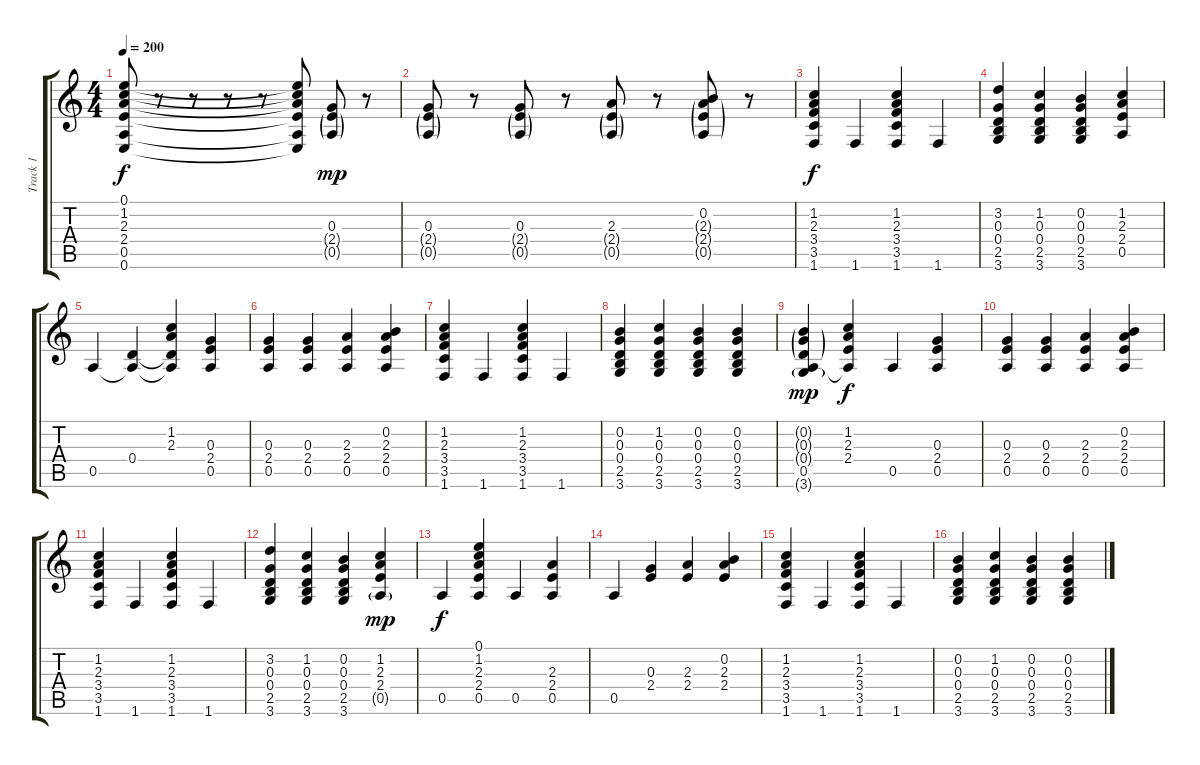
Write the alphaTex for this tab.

\track ("Track 1" "Track 1") {instrument acousticguitarsteel}
\staff {score tabs}
\tuning (E4 B3 G3 D3 A2 E2) {hide}
\ts (4 4)
\tempo 200
\clef g2
\ks c
(0.1 1.2 2.3 2.4 0.5 0.6).8{dy f} r.8 r.8 r.8 r.8 (0.1{t} 1.2{t} 2.3{t} 2.4{t} 0.5{t} 0.6{t}).8 (0.3 2.4{g} 0.5{g}).8{dy mp} r.8 |
(0.3 2.4{g} 0.5{g}).8 r.8 (0.3 2.4{g} 0.5{g}).8 r.8 (2.3 2.4{g} 0.5{g}).8 r.8 (0.2 2.3{g} 2.4{g} 0.5{g}).8 r.8 |
(1.2 2.3 3.4 3.5 1.6).4{dy f} 1.6.4 (1.2 2.3 3.4 3.5 1.6).4 1.6.4 |
(3.2 0.3 0.4 2.5 3.6).4 (1.2 0.3 0.4 2.5 3.6).4 (0.2 0.3 0.4 2.5 3.6).4 (1.2 2.3 2.4 0.5).4 |
0.5.4 (0.4 0.5{t}).4 (1.2 2.3 0.4{t} 0.5{t}).4 (0.3 2.4 0.5).4 |
(0.3 2.4 0.5).4 (0.3 2.4 0.5).4 (2.3 2.4 0.5).4 (0.2 2.3 2.4 0.5).4 |
(1.2 2.3 3.4 3.5 1.6).4 1.6.4 (1.2 2.3 3.4 3.5 1.6).4 1.6.4 |
(0.2 0.3 0.4 2.5 3.6).4 (1.2 0.3 0.4 2.5 3.6).4 (0.2 0.3 0.4 2.5 3.6).4 (0.2 0.3 0.4 2.5 3.6).4 |
(0.2{g} 0.3{g} 0.4{g} 0.5 3.6{g}).4{dy mp} (1.2 2.3 2.4 0.5{t}).4{dy f} 0.5.4 (0.3 2.4 0.5).4 |
(0.3 2.4 0.5).4 (0.3 2.4 0.5).4 (2.3 2.4 0.5).4 (0.2 2.3 2.4 0.5).4 |
(1.2 2.3 3.4 3.5 1.6).4 1.6.4 (1.2 2.3 3.4 3.5 1.6).4 1.6.4 |
(3.2 0.3 0.4 2.5 3.6).4 (1.2 0.3 0.4 2.5 3.6).4 (0.2 0.3 0.4 2.5 3.6).4 (1.2 2.3 2.4 0.5{g}).4{dy mp} |
0.5.4{dy f} (0.1 1.2 2.3 2.4 0.5).4 0.5.4 (2.3 2.4 0.5).4 |
0.5.4 (0.3 2.4).4 (2.3 2.4).4 (0.2 2.3 2.4).4 |
(1.2 2.3 3.4 3.5 1.6).4 1.6.4 (1.2 2.3 3.4 3.5 1.6).4 1.6.4 |
(0.2 0.3 0.4 2.5 3.6).4 (1.2 0.3 0.4 2.5 3.6).4 (0.2 0.3 0.4 2.5 3.6).4 (0.2 0.3 0.4 2.5 3.6).4
